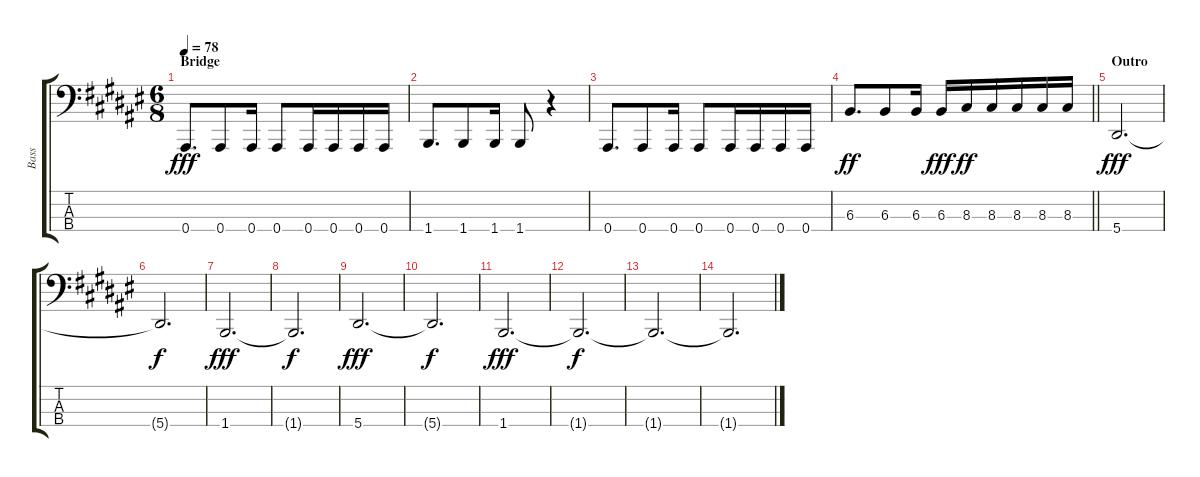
\track ("Bass" "Bass") {instrument electricbassfinger}
\staff {score tabs}
\tuning (Eb2 Bb1 F1 Bb0) {hide}
\ts (6 8)
\section ("" "Bridge")
\tempo 78
\clef f4
\ks d#minor
0.4.8{d dy fff} 0.4.8 0.4.16 0.4.8 0.4.16 0.4.16 0.4.16 0.4.16 |
1.4.8{d} 1.4.8 1.4.16 1.4.8 r.4 |
0.4.8{d} 0.4.8 0.4.16 0.4.8 0.4.16 0.4.16 0.4.16 0.4.16 |
\barLineRight lightlight
6.3.8{d dy ff} 6.3.8 6.3.16 6.3.16{dy fff} 8.3.16{dy ff} 8.3.16 8.3.16 8.3.16 8.3.16 |
\section ("" "Outro")
5.4.2{d dy fff} |
5.4{t}.2{d dy f} |
1.4.2{d dy fff} |
1.4{t}.2{d dy f} |
5.4.2{d dy fff} |
5.4{t}.2{d dy f} |
1.4.2{d dy fff} |
1.4{t}.2{d dy f} |
1.4{t}.2{d} |
1.4{t}.2{d}
